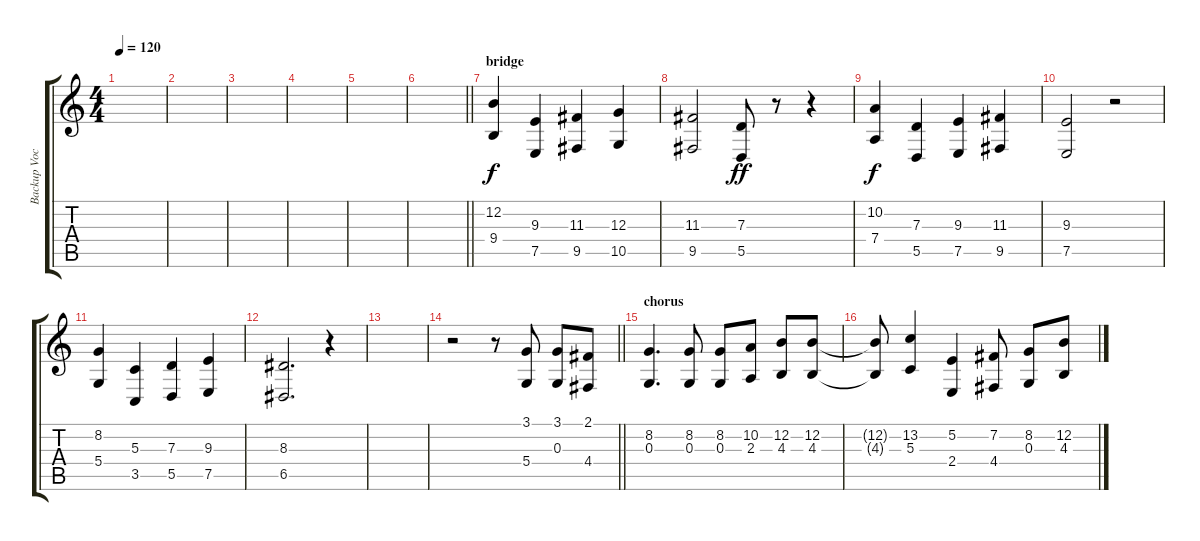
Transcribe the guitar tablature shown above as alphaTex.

\track ("Backup Vocal" "Backup Voc") {instrument synthvoice}
\staff {score tabs}
\tuning (E4 B3 G3 D3 A2 E2) {hide}
\ts (4 4)
\tempo 120
\clef g2
\ks c
|
|
|
|
|
\barLineRight lightlight
|
\section ("" "bridge")
(12.2 9.4).4 (9.3 7.5).4 (11.3 9.5).4 (12.3 10.5).4 |
(11.3 9.5).2 (7.3 5.5).8{dy ff} r.8 r.4 |
(10.2 7.4).4{dy f} (7.3 5.5).4 (9.3 7.5).4 (11.3 9.5).4 |
(9.3 7.5).2 r.2 |
(8.2 5.4).4 (5.3 3.5).4 (7.3 5.5).4 (9.3 7.5).4 |
(8.3 6.5).2{d} r.4 |
|
\barLineRight lightlight
r.2 r.8 (3.1 5.4).8 (3.1 0.3).8 (2.1 4.4).8 |
\section ("" "chorus")
(8.2 0.3).4{d} (8.2 0.3).8 (8.2 0.3).8 (10.2 2.3).8 (12.2 4.3).8 (12.2 4.3).8 |
(12.2{t} 4.3{t}).8 (13.2 5.3).4 (5.2 2.4).4 (7.2 4.4).8 (8.2 0.3).8 (12.2 4.3).8
